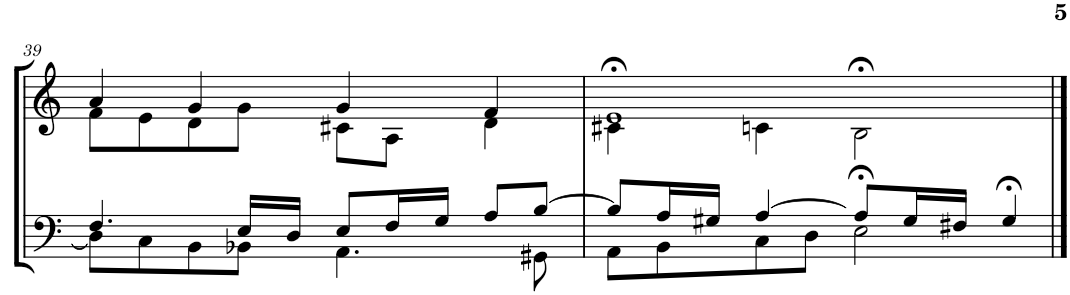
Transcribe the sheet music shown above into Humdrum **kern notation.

**kern	**kern
*part2	*part1
*staff2	*staff1
*I"Tenor/Baß	*I"Sopran/Alt
!!LO:PB:g=z
*clefF4	*clefG2
*k[]	*k[]
*M4/4	*M4/4
=39	=39
*^	*^
4.F/	8D\L]	4a/	8f\L
.	8C\	.	8e\
.	8BB\	4g/	8d\
16E/LL	8BB-X\J	.	8g\J
16D/JJ	.	.	.
8E/L	4.AA\	4g/	8c#X\L
16F/L	.	.	8A\J
16G/JJ	.	.	.
8A/L	.	4f/	4d\
[8B/J	8GG#X\	.	.
=40	=40	=40	=40
8B/L]	8AA\L	1e>	4c#X\
16A/L	8BB\	.	.
16G#X/JJ	.	.	.
[4A/	8C\	.	4cn\
.	8D\J	.	.
8A/L]	2E>\	.	2B>\
16G#/L	.	.	.
16F#X/JJ	.	.	.
4G#>/	.	.	.
*v	*v	*	*
*	*v	*v
==	==
*-	*-
